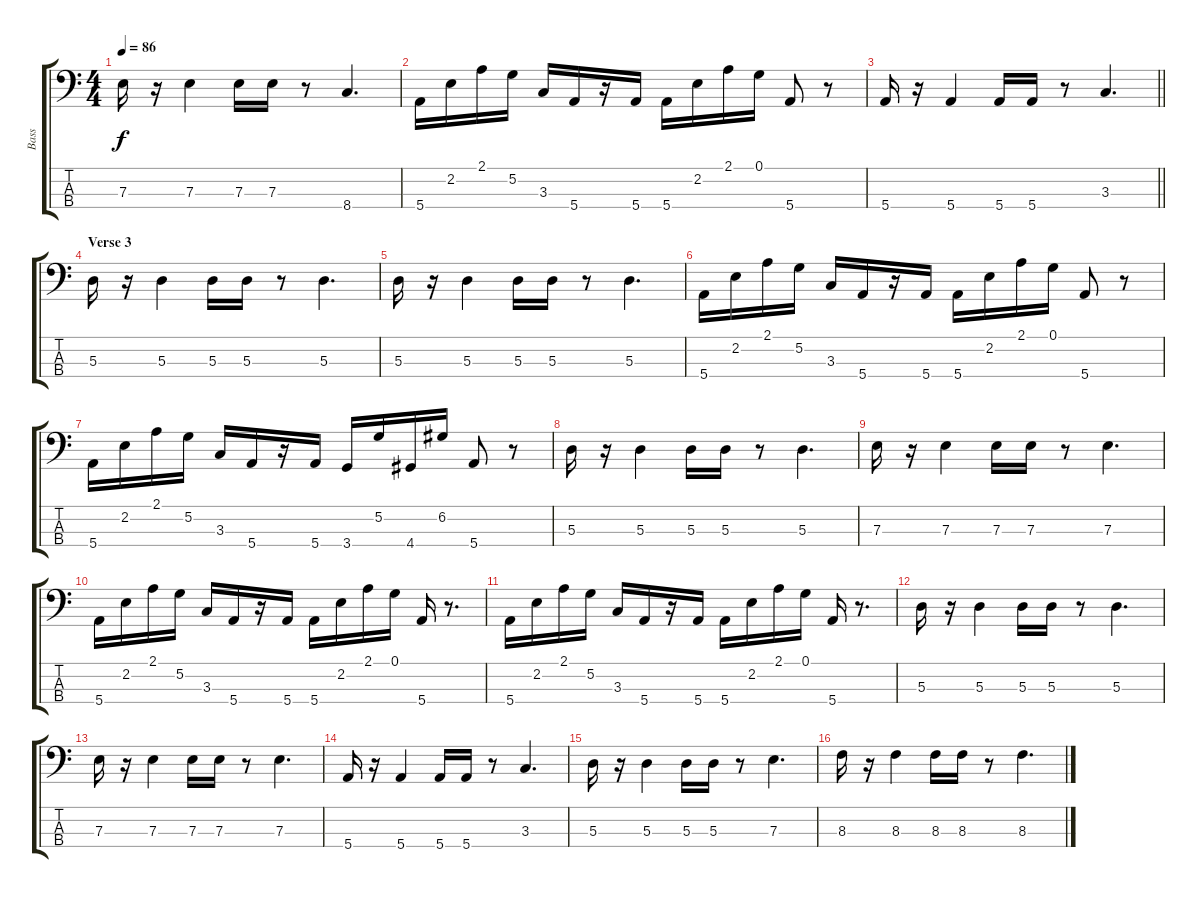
\track ("Bass" "Bass") {instrument electricbassfinger}
\staff {score tabs}
\tuning (G2 D2 A1 E1) {hide}
\ts (4 4)
\tempo 86
\clef f4
\ks c
7.3.16{dy f} r.16 7.3.4 7.3.16 7.3.16 r.8 8.4.4{d} |
5.4.16 2.2.16 2.1.16 5.2.16 3.3.16 5.4.16 r.16 5.4.16 5.4.16 2.2.16 2.1.16 0.1.16 5.4.8 r.8 |
\barLineRight lightlight
5.4.16 r.16 5.4.4 5.4.16 5.4.16 r.8 3.3.4{d} |
\section ("" "Verse 3")
5.3.16 r.16 5.3.4 5.3.16 5.3.16 r.8 5.3.4{d} |
5.3.16 r.16 5.3.4 5.3.16 5.3.16 r.8 5.3.4{d} |
5.4.16 2.2.16 2.1.16 5.2.16 3.3.16 5.4.16 r.16 5.4.16 5.4.16 2.2.16 2.1.16 0.1.16 5.4.8 r.8 |
5.4.16 2.2.16 2.1.16 5.2.16 3.3.16 5.4.16 r.16 5.4.16 3.4.16 5.2.16 4.4.16 6.2.16 5.4.8 r.8 |
5.3.16 r.16 5.3.4 5.3.16 5.3.16 r.8 5.3.4{d} |
7.3.16 r.16 7.3.4 7.3.16 7.3.16 r.8 7.3.4{d} |
5.4.16 2.2.16 2.1.16 5.2.16 3.3.16 5.4.16 r.16 5.4.16 5.4.16 2.2.16 2.1.16 0.1.16 5.4.16 r.8{d} |
5.4.16 2.2.16 2.1.16 5.2.16 3.3.16 5.4.16 r.16 5.4.16 5.4.16 2.2.16 2.1.16 0.1.16 5.4.16 r.8{d} |
5.3.16 r.16 5.3.4 5.3.16 5.3.16 r.8 5.3.4{d} |
7.3.16 r.16 7.3.4 7.3.16 7.3.16 r.8 7.3.4{d} |
5.4.16 r.16 5.4.4 5.4.16 5.4.16 r.8 3.3.4{d} |
5.3.16 r.16 5.3.4 5.3.16 5.3.16 r.8 7.3.4{d} |
8.3.16 r.16 8.3.4 8.3.16 8.3.16 r.8 8.3.4{d}
